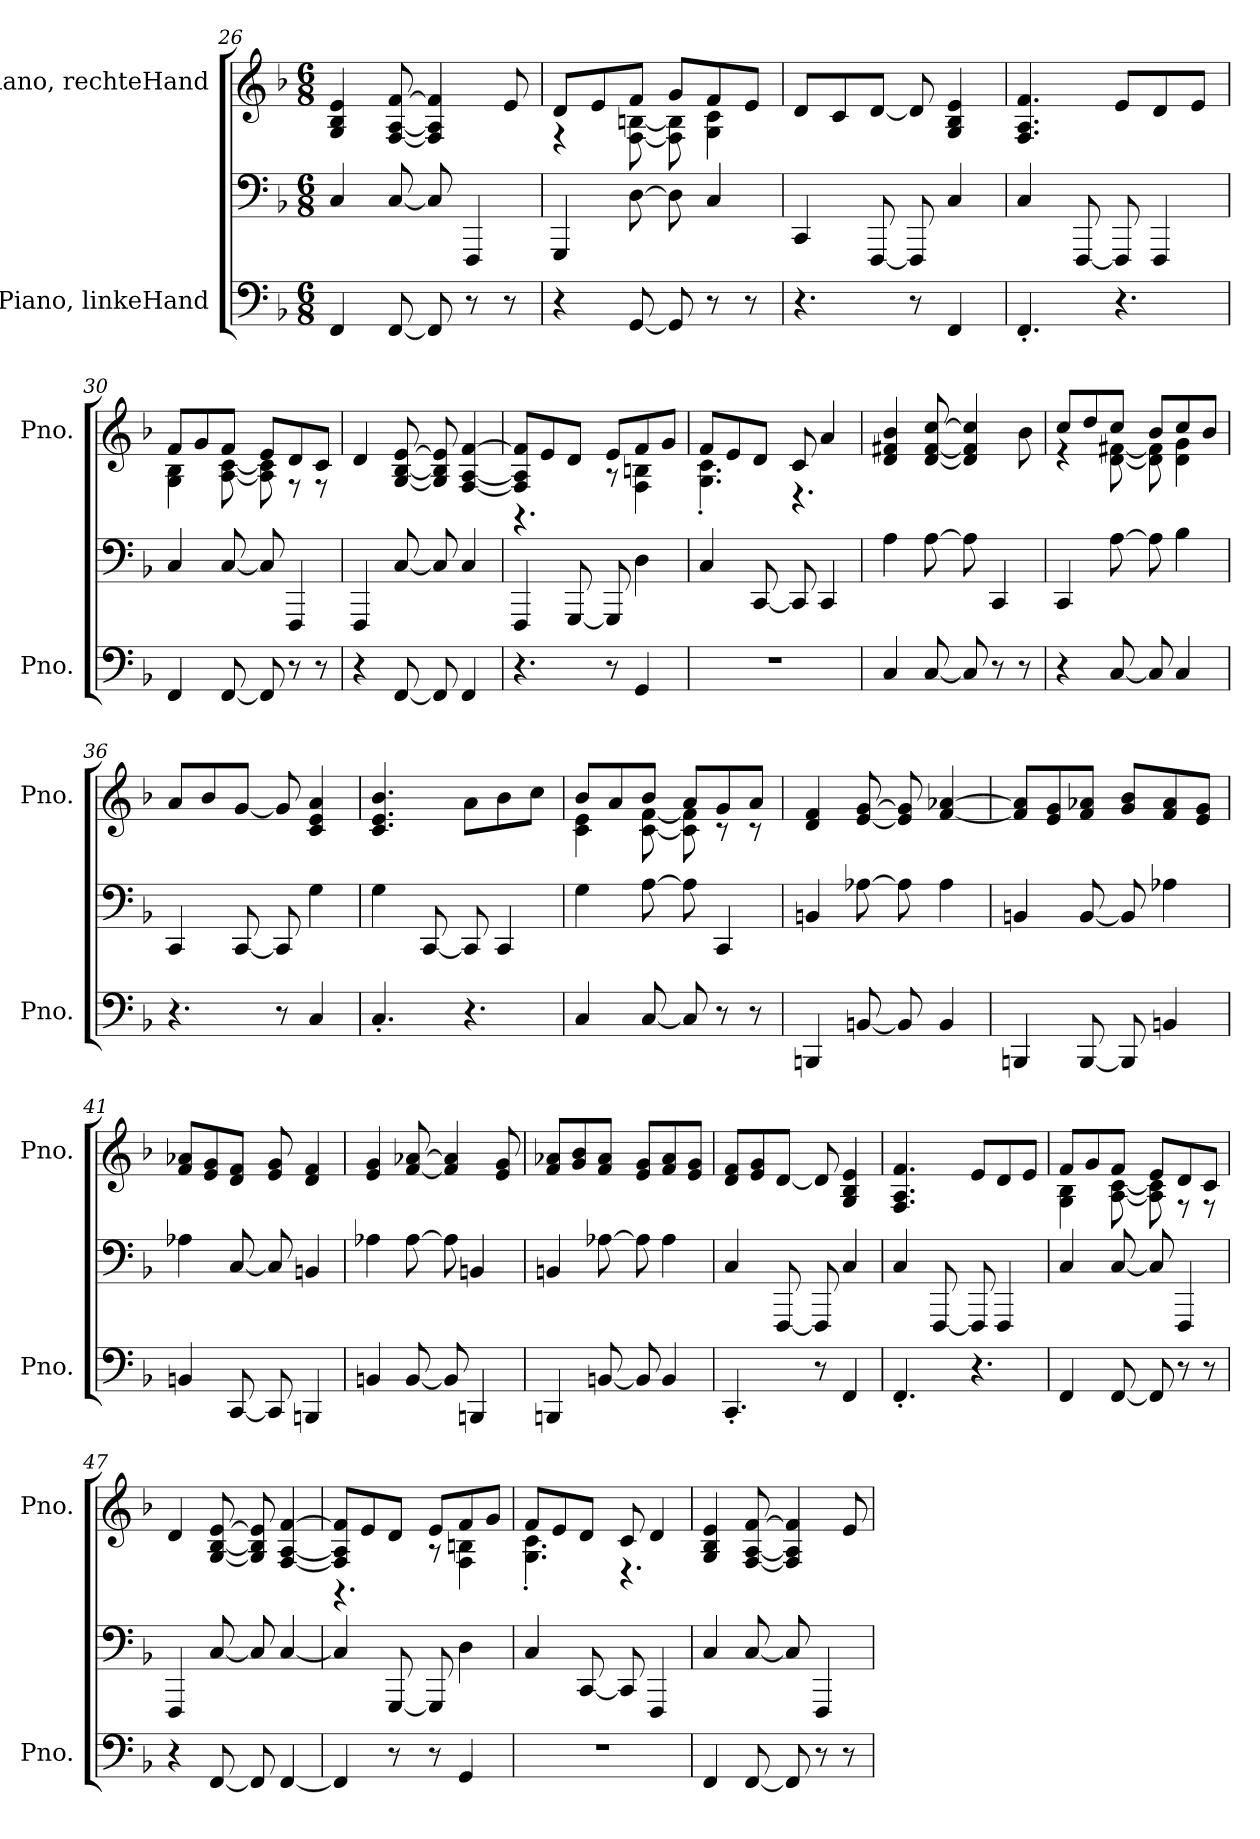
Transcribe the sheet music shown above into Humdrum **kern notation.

**kern	**kern	**kern
*part2	*part2	*part1
*staff3	*staff2	*staff1
*I"Piano, linkeHand	*	*I"Piano, rechteHand
*I'Pno.	*	*I'Pno.
*clefF4	*clefF4	*clefG2
*k[b-]	*k[b-]	*k[b-]
*M6/8	*M6/8	*M6/8
=26	=26	=26
4FF/	4C/	4G/ 4B-/ 4e/
[8FF/	[8C/	[8F/ [8A/ [8f/
8FF/]	8C/]	4F/] 4A/] 4f/]
8r	4FFF/	.
8r	.	8e/
!!LO:LB:g=z
=27	=27	=27
*	*	*^
4r	4GGG/	8d/L	4r
.	.	8e/	.
[8GG/	[8D\	8f/J	[8F\ [8Bn\
8GG/]	8D\]	8g/L	8F\] 8B\]
8r	4C/	8f/	4G\ 4c\
8r	.	8e/J	.
*	*	*v	*v
=28	=28	=28
4.r	4CC/	8d/L
.	.	8c/
.	[8FFF/	[8d/J
8r	8FFF/]	8d/]
4FF/	4C/	4G/ 4B-/ 4e/
=29	=29	=29
4.FF'/	4C/	4.F/ 4.A/ 4.f/
.	[8FFF/	.
4.r	8FFF/]	8e/L
.	4FFF/	8d/
.	.	8e/J
=30	=30	=30
*	*	*^
4FF/	4C/	8f/L	4G\ 4B-\
.	.	8g/	.
[8FF/	[8C/	8f/J	[8A\ [8c\
8FF/]	8C/]	8e/L	8A\] 8c\]
8r	4FFF/	8d/	8r
8r	.	8c/J	8r
*	*	*v	*v
=31	=31	=31
4r	4FFF/	4d/
[8FF/	[8C/	[8G/ [8B-/ [8e/
8FF/]	8C/]	8G/] 8B-/] 8e/]
4FF/	4C/	[4F/ [4A/ [4f/
!!LO:LB:g=z
=32	=32	=32
*	*	*^
4.r	4FFF/	8F/] 8A/] 8f/]L	4.r
.	.	8e/	.
.	[8GGG/	8d/J	.
8r	8GGG/]	8e/L	8r
4GG/	4D\	8f/	4F\ 4Bn\
.	.	8g/J	.
=33	=33	=33	=33
2.r	4C/	8f/L	4.G\' 4.c\'
.	.	8e/	.
.	[8CC/	8d/J	.
.	8CC/]	8c/	4.r
.	4CC/	4a/	.
*	*	*v	*v
=34	=34	=34
4C/	4A\	4d/ 4f#X/ 4b-/
[8C/	[8A\	[8d/ [8f#/ [8cc/
8C/]	8A\]	4d/] 4f#/] 4cc/]
8r	4CC/	.
8r	.	8b-\
=35	=35	=35
*	*	*^
4r	4CC/	8cc/L	4r
.	.	8dd/	.
[8C/	[8A\	8cc/J	[8d\ [8f#X\
8C/]	8A\]	8b-/L	8d\] 8f#\]
4C/	4B-\	8cc/	4d\ 4g\
.	.	8b-/J	.
*	*	*v	*v
=36	=36	=36
4.r	4CC/	8a/L
.	.	8b-/
.	[8CC/	[8g/J
8r	8CC/]	8g/]
4C/	4G\	4c/ 4e/ 4a/
!!LO:LB:g=z
=37	=37	=37
4.C'/	4G\	4.c/ 4.e/ 4.b-/
.	[8CC/	.
4.r	8CC/]	8a\L
.	4CC/	8b-\
.	.	8cc\J
=38	=38	=38
*	*	*^
4C/	4G\	8b-/L	4c\ 4e\
.	.	8a/	.
[8C/	[8A\	8b-/J	[8c\ [8f\
8C/]	8A\]	8a/L	8c\] 8f\]
8r	4CC/	8g/	8r
8r	.	8a/J	8r
*	*	*v	*v
=39	=39	=39
4BBBn/	4BBn/	4d/ 4f/
[8BBn/	[8A-X\	[8e/ [8g/
8BB/]	8A-\]	8e/] 8g/]
4BB/	4A-\	[4f/ [4a-X/
=40	=40	=40
4BBBn/	4BBn/	8f/] 8a-/]L
.	.	8e/ 8g/
[8BBB/	[8BB/	8f/ 8a-X/J
8BBB/]	8BB/]	8g/ 8b-/L
4BBn/	4A-X\	8f/ 8a-/
.	.	8e/ 8g/J
=41	=41	=41
4BBn/	4A-X\	8f/ 8a-X/L
.	.	8e/ 8g/
[8CC/	[8C/	8d/ 8f/J
8CC/]	8C/]	8e/ 8g/
4BBBn/	4BBn/	4d/ 4f/
!!LO:PB:g=z
=42	=42	=42
4BBn/	4A-X\	4e/ 4g/
[8BB/	[8A-\	[8f/ [8a-X/
8BB/]	8A-\]	4f/] 4a-/]
4BBBn/	4BBn/	.
.	.	8e/ 8g/
=43	=43	=43
4BBBn/	4BBn/	8f/ 8a-X/L
.	.	8g/ 8b-/
[8BBn/	[8A-X\	8f/ 8a-/J
8BB/]	8A-\]	8e/ 8g/L
4BB/	4A-\	8f/ 8a-/
.	.	8e/ 8g/J
=44	=44	=44
4.CC'/	4C/	8d/ 8f/L
.	.	8e/ 8g/
.	[8FFF/	[8d/J
8r	8FFF/]	8d/]
4FF/	4C/	4G/ 4B-/ 4e/
=45	=45	=45
4.FF'/	4C/	4.F/ 4.A/ 4.f/
.	[8FFF/	.
4.r	8FFF/]	8e/L
.	4FFF/	8d/
.	.	8e/J
=46	=46	=46
*	*	*^
4FF/	4C/	8f/L	4G\ 4B-\
.	.	8g/	.
[8FF/	[8C/	8f/J	[8A\ [8c\
8FF/]	8C/]	8e/L	8A\] 8c\]
8r	4FFF/	8d/	8r
8r	.	8c/J	8r
*	*	*v	*v
!!LO:LB:g=z
=47	=47	=47
4r	4FFF/	4d/
[8FF/	[8C/	[8G/ [8B-/ [8e/
8FF/]	8C/]	8G/] 8B-/] 8e/]
[4FF/	[4C/	[4F/ [4A/ [4f/
=48	=48	=48
*	*	*^
4FF/]	4C/]	8F/] 8A/] 8f/]L	4.r
.	.	8e/	.
8r	[8GGG/	8d/J	.
8r	8GGG/]	8e/L	8r
4GG/	4D\	8f/	4F\ 4Bn\
.	.	8g/J	.
=49	=49	=49	=49
2.r	4C/	8f/L	4.G\' 4.c\'
.	.	8e/	.
.	[8CC/	8d/J	.
.	8CC/]	8c/	4.r
.	4FFF/	4d/	.
*	*	*v	*v
=50	=50	=50
4FF/	4C/	4G/ 4B-/ 4e/
[8FF/	[8C/	[8F/ [8A/ [8f/
8FF/]	8C/]	4F/] 4A/] 4f/]
8r	4FFF/	.
8r	.	8e/
=	=	=
*-	*-	*-
